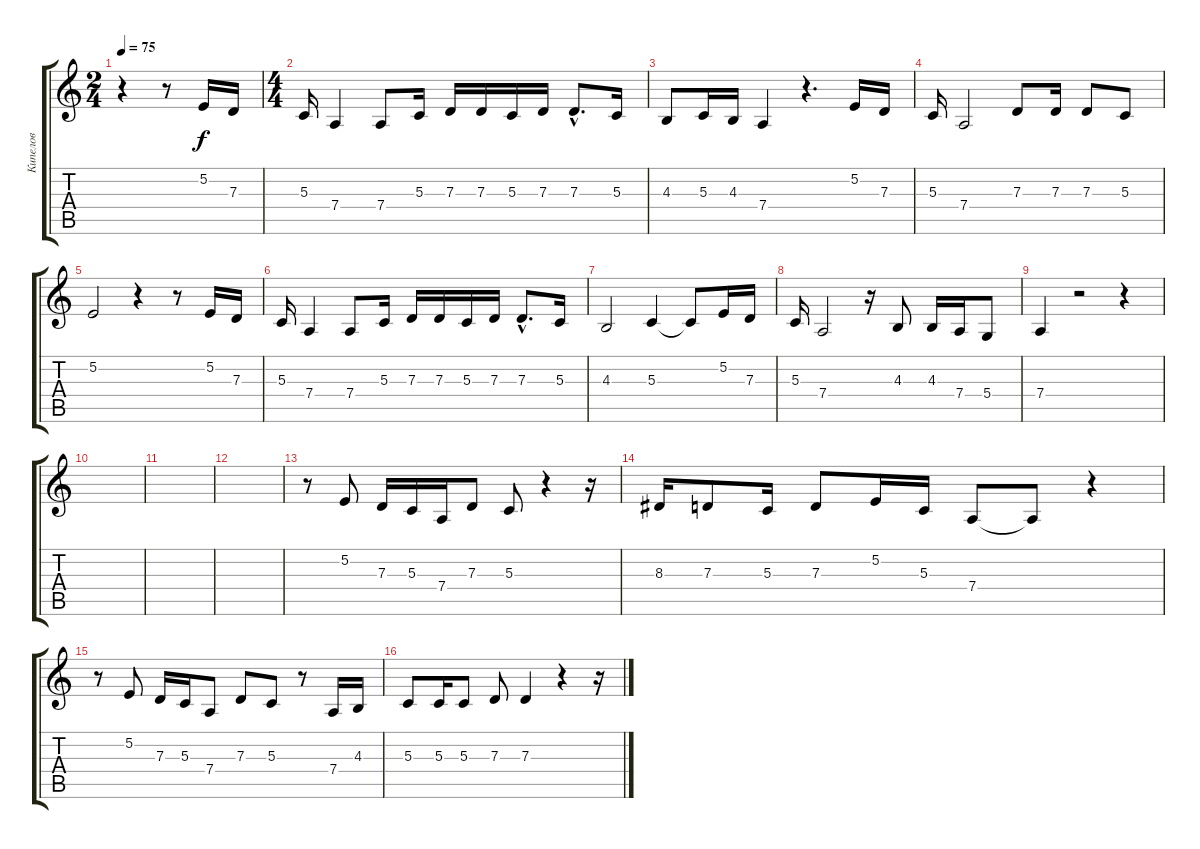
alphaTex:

\track ("Кипелов" "Кипелов") {instrument violin}
\staff {score tabs}
\tuning (E4 B3 G3 D3 A2 E2) {hide}
\ts (2 4)
\tempo 75
\clef g2
\ks c
r.4{dy f} r.8 5.2.16 7.3.16 |
\ts (4 4)
5.3.16 7.4.4 7.4.8 5.3.16 7.3.16 7.3.16 5.3.16 7.3.16 7.3{hac}.8{d} 5.3.16 |
4.3.8 5.3.16 4.3.16 7.4.4 r.4{d} 5.2.16 7.3.16 |
5.3.16 7.4.2 7.3.8 7.3.16 7.3.8 5.3.8 |
5.2.2 r.4 r.8 5.2.16 7.3.16 |
5.3.16 7.4.4 7.4.8 5.3.16 7.3.16 7.3.16 5.3.16 7.3.16 7.3{hac}.8{d} 5.3.16 |
4.3.2 5.3.4 5.3{t}.8 5.2.16 7.3.16 |
5.3.16 7.4.2 r.16 4.3.8 4.3.16 7.4.16 5.4.8 |
7.4.4 r.2 r.4 |
|
|
|
r.8 5.2.8 7.3.16 5.3.16 7.4.16 7.3.8 5.3.8 r.4 r.16 |
8.3.16 7.3.8 5.3.16 7.3.8 5.2.16 5.3.16 7.4.8 7.4{t}.8 r.4 |
r.8 5.2.8 7.3.16 5.3.16 7.4.8 7.3.8 5.3.8 r.8 7.4.16 4.3.16 |
5.3.8 5.3.16 5.3.8 7.3.8 7.3.4 r.4 r.16
